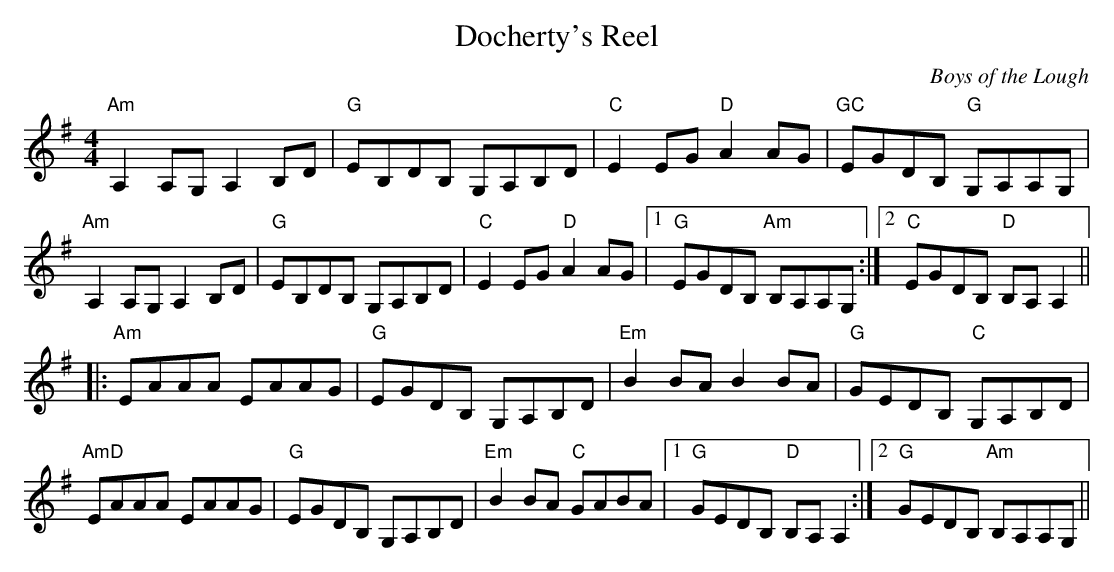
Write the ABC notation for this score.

X:1
T:Docherty's Reel
C:Boys of the Lough
M:4/4
K:Ador
"Am"A,2 A,G, A,2 B,D|"G"EB,DB, G,A,B,D|"C"E2 EG "\D"A2 AG|"G\C"EGDB, "G"G,A,A,G,|
"Am"A,2 A,G, A,2 B,D|"G"EB,DB, G,A,B,D|"C"E2 EG "\D"A2 AG|1"G"EGDB, "Am"B,A,A,G,:|2"C"EGDB, "D"B,A, A,2||
|:"Am"EAAA EAAG|"G"EGDB, G,A,B,D|"Em"B2 BA B2 BA|"G"GEDB, "\C"G,A,B,D|
"Am\D"EAAA EAAG|"G"EGDB, G,A,B,D|"Em"B2 BA "C"GABA|1"G"GEDB, "D"B,A, A,2:|2"G"GEDB, "Am"B,A,A,G,||
